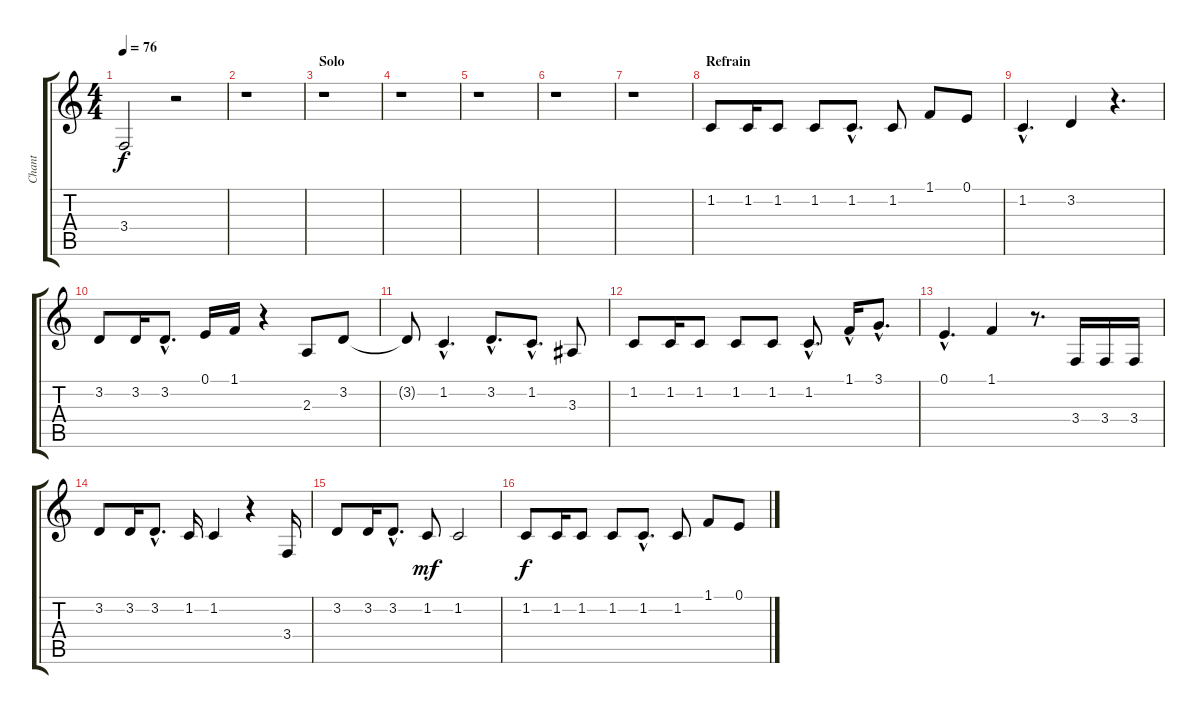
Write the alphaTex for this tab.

\track ("Chant" "Chant") {instrument flute}
\staff {score tabs}
\tuning (E4 B3 G3 D3 A2 E2) {hide}
\ts (4 4)
\tempo 76
\clef g2
\ks c
3.4.2{dy f} r.2 |
r.1 |
\section ("" "Solo")
r.1 |
r.1 |
r.1 |
r.1 |
r.1 |
\section ("" "Refrain")
1.2.8 1.2.16 1.2.8 1.2.8 1.2{hac}.8{d} 1.2.8 1.1.8 0.1.8 |
1.2{hac}.4{d} 3.2.4 r.4{d} |
3.2.8 3.2.16 3.2{hac}.8{d} 0.1.16 1.1.16 r.4 2.3.8 3.2.8 |
3.2{t}.8 1.2{hac}.4{d} 3.2{hac}.8{d} 1.2{hac}.8{d} 3.3.8 |
1.2.8 1.2.16 1.2.8 1.2.8 1.2.8 1.2{hac}.8{d} 1.1{hac}.16 3.1{hac}.8{d} |
0.1{hac}.4{d} 1.1.4 r.8{d} 3.4.16 3.4.16 3.4.16 |
3.2.8 3.2.16 3.2{hac}.8{d} 1.2.16 1.2.4 r.4 3.4.16 |
3.2.8 3.2.16 3.2{hac}.8{d} 1.2.8{dy mf} 1.2.2 |
1.2.8{dy f} 1.2.16 1.2.8 1.2.8 1.2{hac}.8{d} 1.2.8 1.1.8 0.1.8
